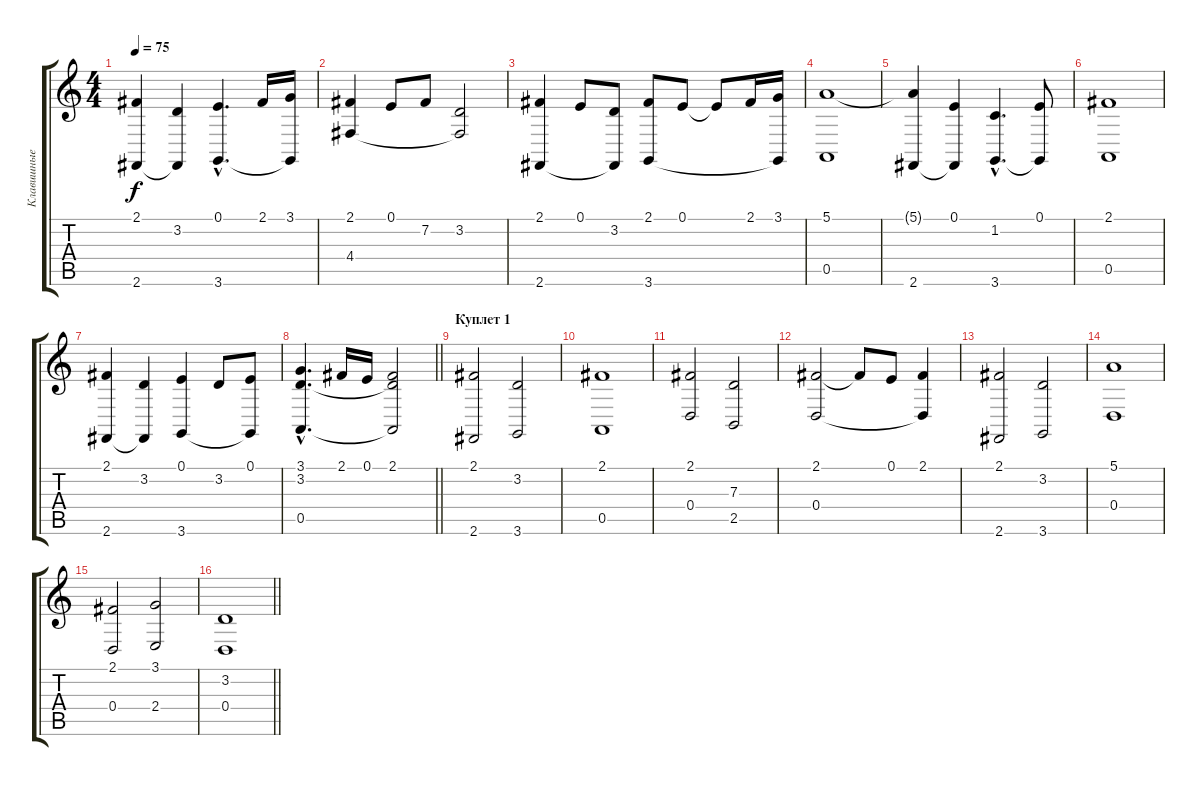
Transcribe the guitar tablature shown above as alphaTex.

\track ("Клавишные" "Клавишные") {instrument pad2warm}
\staff {score tabs}
\tuning (E4 B3 G3 D3 A2 E2) {hide}
\ts (4 4)
\tempo 75
\clef g2
\ks c
(2.1 2.6).4{dy f instrument pad2warm} (3.2 2.6{t}).4 (0.1{hac} 3.6{hac}).4{d} 2.1.16 (3.1 3.6{t}).16 |
(2.1 4.4).4 0.1.8 7.2.8 (3.2 4.4{t}).2 |
(2.1 2.6).4 0.1.8 (3.2 2.6{t}).8 (2.1 3.6).8 0.1.8 0.1{t}.8 2.1.16 (3.1 3.6{t}).16 |
(5.1 0.5).1 |
(5.1{t} 2.6).4 (0.1 2.6{t}).4 (1.2{hac} 3.6{hac}).4{d} (0.1 3.6{t}).8 |
(2.1 0.5).1 |
(2.1 2.6).4 (3.2 2.6{t}).4 (0.1 3.6).4 3.2.8 (0.1 3.6{t}).8 |
\barLineRight lightlight
(3.1{hac} 3.2{hac} 0.5{hac}).4{d} 2.1.16 0.1.16 (2.1 3.2{t} 0.5{t}).2 |
\section ("" "Куплет 1")
(2.1 2.6).2 (3.2 3.6).2 |
(2.1 0.5).1 |
(2.1 0.4).2 (7.3 2.5).2 |
(2.1 0.4).2 2.1{t}.8 0.1.8 (2.1 0.4{t}).4 |
(2.1 2.6).2 (3.2 3.6).2 |
(5.1 0.4).1 |
(2.1 0.4).2 (3.1 2.4).2 |
\barLineRight lightlight
(3.2 0.4).1
